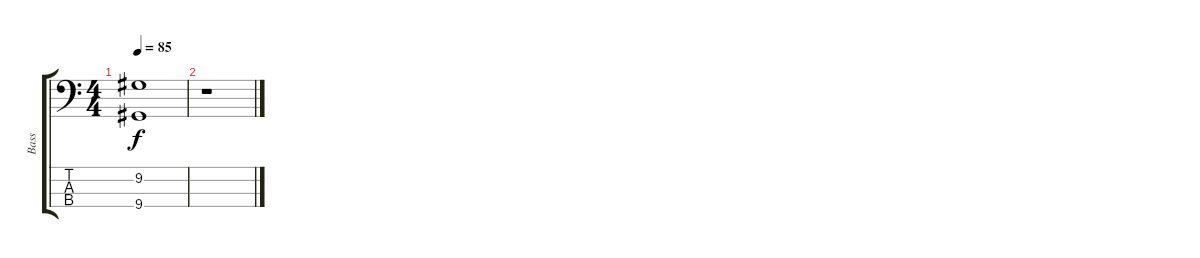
\track ("Bass" "Bass") {instrument electricbassfinger}
\staff {score tabs}
\tuning (E2 B1 Gb1 B0) {hide}
\ts (4 4)
\tempo 85
\clef f4
\ks c
(9.2{t} 9.4{t}).1{dy f} |
r.1
